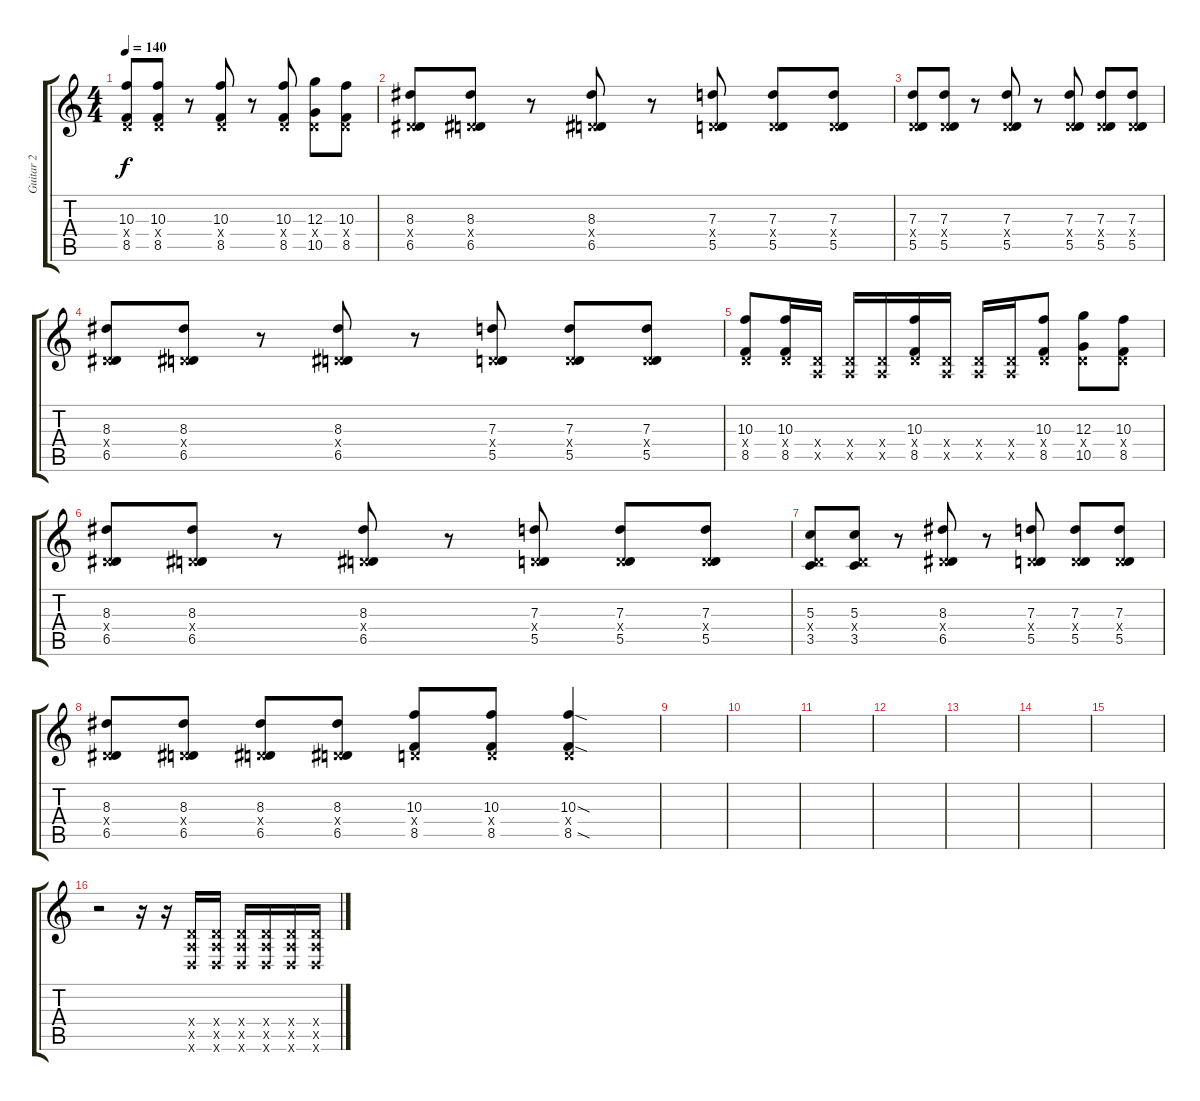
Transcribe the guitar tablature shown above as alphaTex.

\track ("Guitar 2" "Guitar 2") {instrument overdrivenguitar}
\staff {score tabs}
\tuning (E4 B3 G3 D3 A2 D2) {hide}
\ts (4 4)
\tempo 140
\clef g2
\ks c
(10.3 0.4{x} 8.5).8{dy f} (10.3 0.4{x} 8.5).8 r.8 (10.3 0.4{x} 8.5).8 r.8 (10.3 0.4{x} 8.5).8 (12.3 0.4{x} 10.5).8 (10.3 0.4{x} 8.5).8 |
(8.3 0.4{x} 6.5).8 (8.3 0.4{x} 6.5).8 r.8 (8.3 0.4{x} 6.5).8 r.8 (7.3 0.4{x} 5.5).8 (7.3 0.4{x} 5.5).8 (7.3 0.4{x} 5.5).8 |
(7.3 0.4{x} 5.5).8 (7.3 0.4{x} 5.5).8 r.8 (7.3 0.4{x} 5.5).8 r.8 (7.3 0.4{x} 5.5).8 (7.3 0.4{x} 5.5).8 (7.3 0.4{x} 5.5).8 |
(8.3 0.4{x} 6.5).8 (8.3 0.4{x} 6.5).8 r.8 (8.3 0.4{x} 6.5).8 r.8 (7.3 0.4{x} 5.5).8 (7.3 0.4{x} 5.5).8 (7.3 0.4{x} 5.5).8 |
(10.3 0.4{x} 8.5).8 (10.3 0.4{x} 8.5).16 (0.4{x} 0.5{x}).16 (0.4{x} 0.5{x}).16 (0.4{x} 0.5{x}).16 (10.3 0.4{x} 8.5).16 (0.4{x} 0.5{x}).16 (0.4{x} 0.5{x}).16 (0.4{x} 0.5{x}).16 (10.3 0.4{x} 8.5).8 (12.3 0.4{x} 10.5).8 (10.3 0.4{x} 8.5).8 |
(8.3 0.4{x} 6.5).8 (8.3 0.4{x} 6.5).8 r.8 (8.3 0.4{x} 6.5).8 r.8 (7.3 0.4{x} 5.5).8 (7.3 0.4{x} 5.5).8 (7.3 0.4{x} 5.5).8 |
(5.3 0.4{x} 3.5).8 (5.3 0.4{x} 3.5).8 r.8 (8.3 0.4{x} 6.5).8 r.8 (7.3 0.4{x} 5.5).8 (7.3 0.4{x} 5.5).8 (7.3 0.4{x} 5.5).8 |
(8.3 0.4{x} 6.5).8 (8.3 0.4{x} 6.5).8 (8.3 0.4{x} 6.5).8 (8.3 0.4{x} 6.5).8 (10.3 0.4{x} 8.5).8 (10.3 0.4{x} 8.5).8 (10.3{sod} 0.4{x} 8.5{sod}).4 |
|
|
|
|
|
|
|
r.2 r.16 r.16 (0.4{x} 0.5{x} 0.6{x}).16 (0.4{x} 0.5{x} 0.6{x}).16 (0.4{x} 0.5{x} 0.6{x}).16 (0.4{x} 0.5{x} 0.6{x}).16 (0.4{x} 0.5{x} 0.6{x}).16 (0.4{x} 0.5{x} 0.6{x}).16
